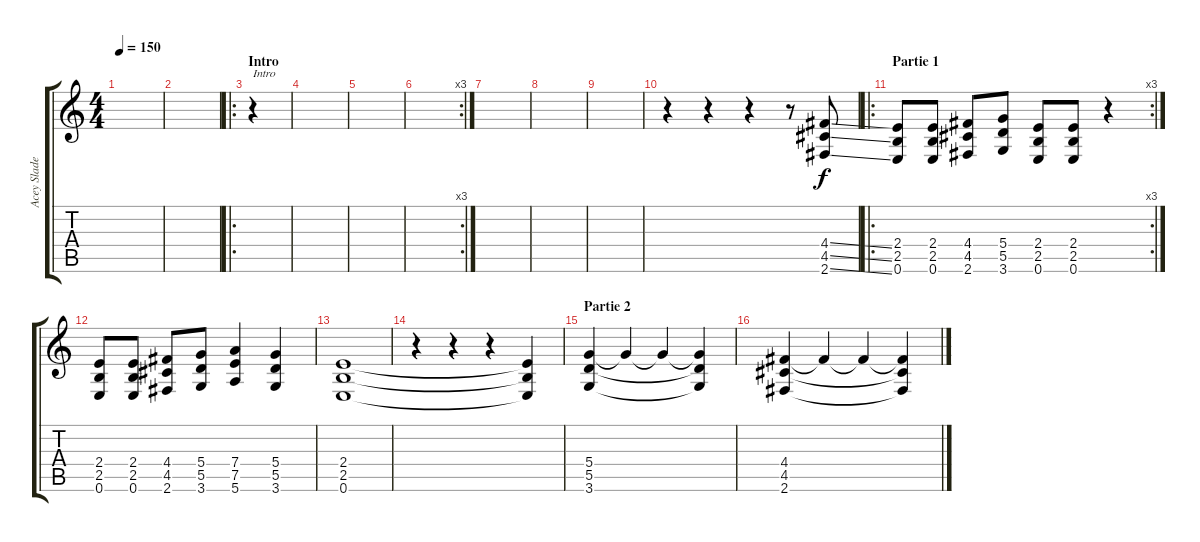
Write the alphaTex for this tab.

\track ("Acey Slade" "Acey Slade") {instrument distortionguitar}
\staff {score tabs}
\tuning (E4 B3 G3 D3 A2 E2) {hide}
\ts (4 4)
\tempo 150
\clef g2
\ks c
|
|
\ro
\section ("" "Intro")
r.4{txt "Intro"} |
|
|
\rc 3
|
|
|
|
r.4 r.4 r.4 r.8 (4.4{ss} 4.5{ss} 2.6{ss}).8 |
\ro
\rc 3
\section ("" "Partie 1")
(2.4 2.5 0.6).8 (2.4 2.5 0.6).8 (4.4 4.5 2.6).8 (5.4 5.5 3.6).8 (2.4 2.5 0.6).8 (2.4 2.5 0.6).8 r.4 |
(2.4 2.5 0.6).8 (2.4 2.5 0.6).8 (4.4 4.5 2.6).8 (5.4 5.5 3.6).8 (7.4 7.5 5.6).4 (5.4 5.5 3.6).4 |
(2.4 2.5 0.6).1 |
r.4 r.4 r.4 (2.4{t} 2.5{t} 0.6{t}).4 |
\section ("" "Partie 2")
(5.4 5.5 3.6).4 5.4{t}.4 5.4{t}.4 (5.4{t} 5.5{t} 3.6{t}).4 |
(4.4 4.5 2.6).4 4.4{t}.4 4.4{t}.4 (4.4{t} 4.5{t} 2.6{t}).4
